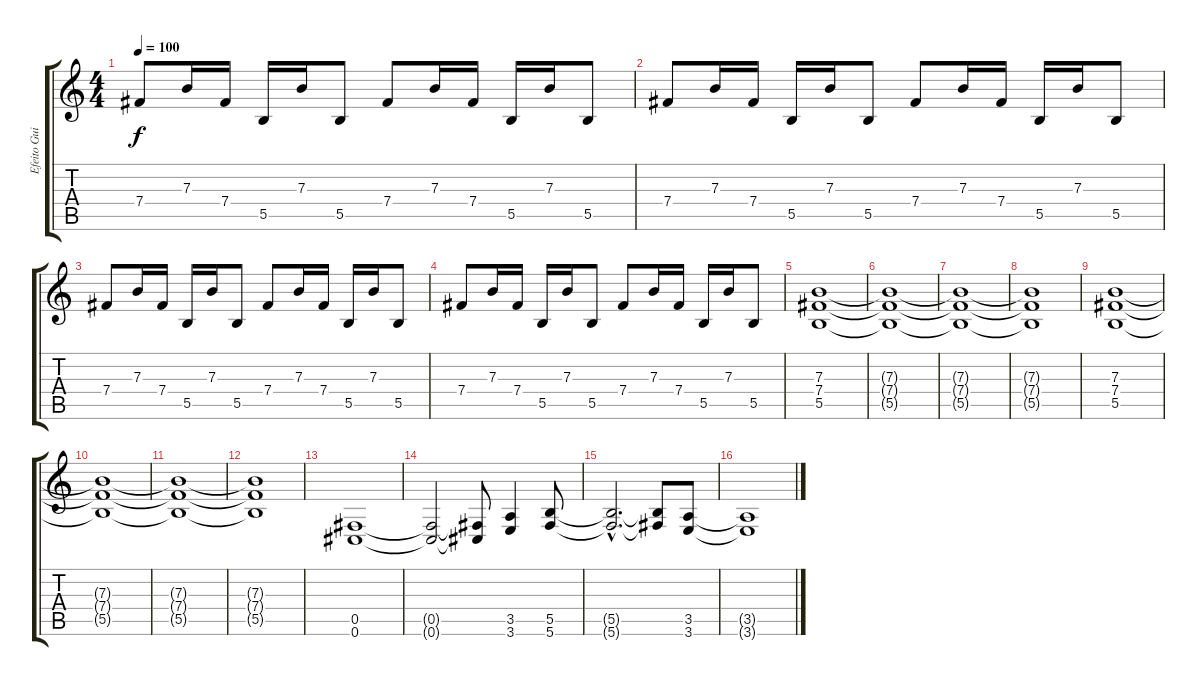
\track ("Efeito Guitarra" "Efeito Gui") {instrument overdrivenguitar}
\staff {score tabs}
\tuning (Db4 Ab3 E3 B2 Gb2 Db2) {hide}
\ts (4 4)
\tempo 100
\clef g2
\ks c
7.4.8{dy f} 7.3.16 7.4.16 5.5.16 7.3.16 5.5.8 7.4.8 7.3.16 7.4.16 5.5.16 7.3.16 5.5.8 |
7.4.8 7.3.16 7.4.16 5.5.16 7.3.16 5.5.8 7.4.8 7.3.16 7.4.16 5.5.16 7.3.16 5.5.8 |
7.4.8 7.3.16 7.4.16 5.5.16 7.3.16 5.5.8 7.4.8 7.3.16 7.4.16 5.5.16 7.3.16 5.5.8 |
7.4.8 7.3.16 7.4.16 5.5.16 7.3.16 5.5.8 7.4.8 7.3.16 7.4.16 5.5.16 7.3.16 5.5.8 |
(7.3 7.4 5.5).1{volume 7 balance 16 instrument distortionguitar} |
(7.3{t} 7.4{t} 5.5{t}).1 |
(7.3{t} 7.4{t} 5.5{t}).1 |
(7.3{t} 7.4{t} 5.5{t}).1 |
(7.3 7.4 5.5).1{volume 7 balance 16 instrument distortionguitar} |
(7.3{t} 7.4{t} 5.5{t}).1 |
(7.3{t} 7.4{t} 5.5{t}).1 |
(7.3{t} 7.4{t} 5.5{t}).1 |
(0.5 0.6).1{volume 6 balance 8 instrument overdrivenguitar} |
(0.5{t} 0.6{t}).2 (0.5{t} 0.6{t}).8 (3.5 3.6).4 (5.5 5.6).8 |
(5.5{hac t} 5.6{hac t}).2{d} (5.5{t} 5.6{t}).8 (3.5 3.6).8 |
(3.5{t} 3.6{t}).1
